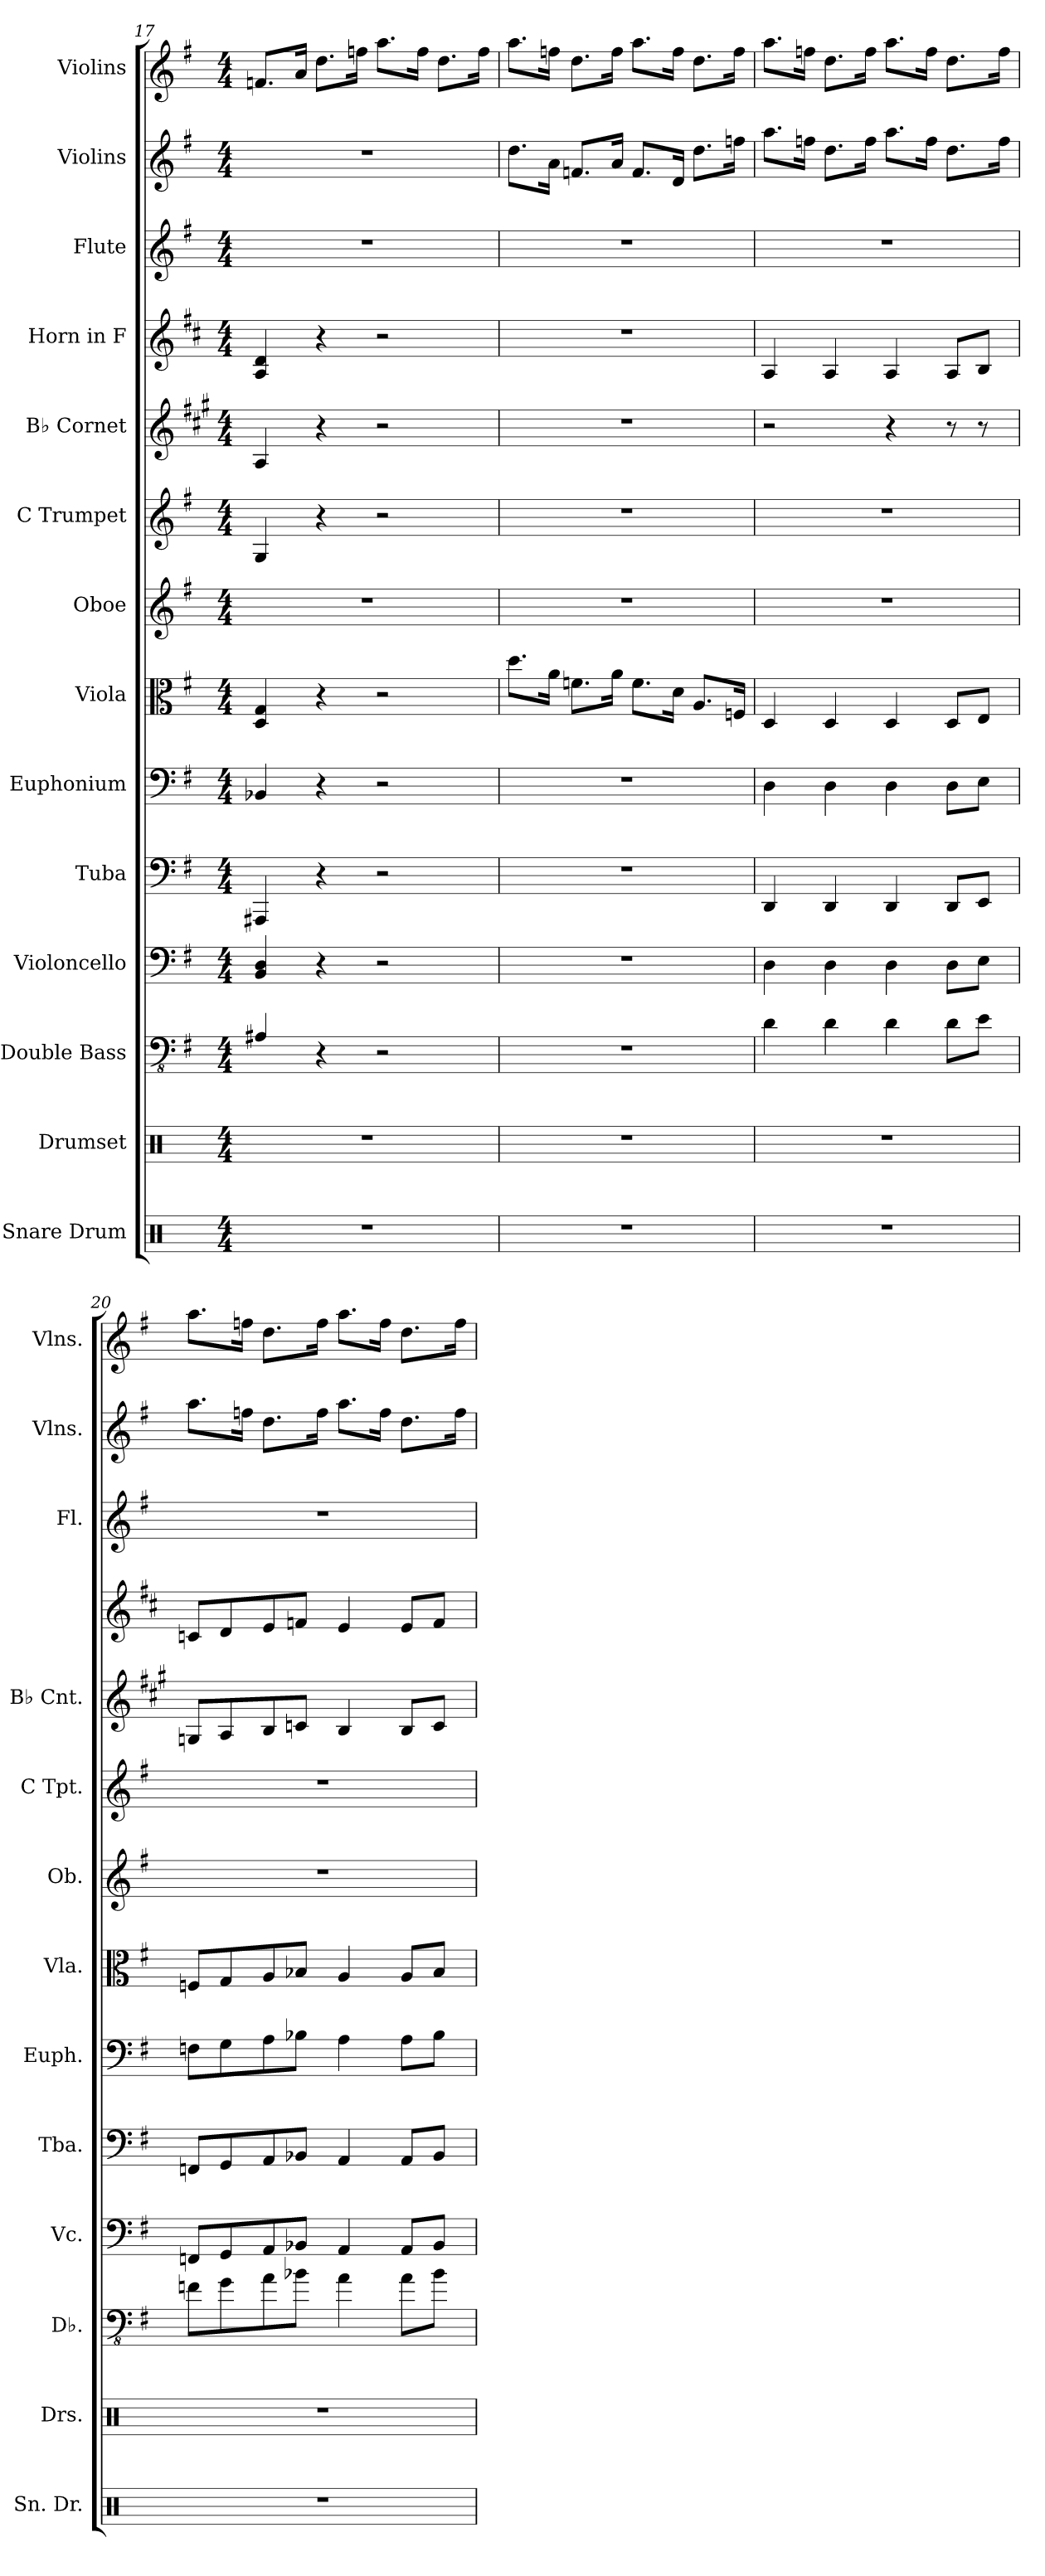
**kern	**kern	**kern	**kern	**kern	**kern	**kern	**kern	**kern	**kern	**kern	**kern	**kern	**kern
*part14	*part13	*part12	*part11	*part10	*part9	*part8	*part7	*part6	*part5	*part4	*part3	*part2	*part1
*staff14	*staff13	*staff12	*staff11	*staff10	*staff9	*staff8	*staff7	*staff6	*staff5	*staff4	*staff3	*staff2	*staff1
*I"Snare Drum	*I"Drumset	*I"Double Bass	*I"Violoncello	*I"Tuba	*I"Euphonium	*I"Viola	*I"Oboe	*I"C Trumpet	*I"B♭ Cornet	*I"Horn in F	*I"Flute	*I"Violins	*I"Violins
*I'Sn. Dr.	*I'Drs.	*I'Db.	*I'Vc.	*I'Tba.	*I'Euph.	*I'Vla.	*I'Ob.	*I'C Tpt.	*I'B♭ Cnt.	*	*I'Fl.	*I'Vlns.	*I'Vlns.
*clefX	*clefX	*clefFv4	*clefF4	*clefF4	*clefF4	*clefC3	*clefG2	*clefG2	*clefG2	*clefG2	*clefG2	*clefG2	*clefG2
*	*	*ITrd7c12	*	*	*	*	*	*	*ITrd1c2	*ITrd4c7	*	*	*
*k[]	*k[]	*k[f#]	*k[f#]	*k[f#]	*k[f#]	*k[f#]	*k[f#]	*k[f#]	*k[f#]	*k[f#]	*k[f#]	*k[f#]	*k[f#]
*M4/4	*M4/4	*M4/4	*M4/4	*M4/4	*M4/4	*M4/4	*M4/4	*M4/4	*M4/4	*M4/4	*M4/4	*M4/4	*M4/4
=17	=17	=17	=17	=17	=17	=17	=17	=17	=17	=17	=17	=17	=17
1r	1r	4AAA#X/	4BB/ 4D/	4AAA#X/	4BB-X/	4D/ 4G/	1r	4G/	4G/	4D/ 4G/	1r	1r	8.fn/L
.	.	.	.	.	.	.	.	.	.	.	.	.	16a/Jk
.	.	4r	4r	4r	4r	4r	.	4r	4r	4r	.	.	8.dd\L
.	.	.	.	.	.	.	.	.	.	.	.	.	16ffn\Jk
.	.	2r	2r	2r	2r	2r	.	2r	2r	2r	.	.	8.aa\L
.	.	.	.	.	.	.	.	.	.	.	.	.	16ff\Jk
.	.	.	.	.	.	.	.	.	.	.	.	.	8.dd\L
.	.	.	.	.	.	.	.	.	.	.	.	.	16ff\Jk
=18	=18	=18	=18	=18	=18	=18	=18	=18	=18	=18	=18	=18	=18
1r	1r	1r	1r	1r	1r	8.dd\L	1r	1r	1r	1r	1r	8.dd\L	8.aa\L
.	.	.	.	.	.	16a\Jk	.	.	.	.	.	16a\Jk	16ffn\Jk
.	.	.	.	.	.	8.fn\L	.	.	.	.	.	8.fn/L	8.dd\L
.	.	.	.	.	.	16a\Jk	.	.	.	.	.	16a/Jk	16ff\Jk
.	.	.	.	.	.	8.f\L	.	.	.	.	.	8.f/L	8.aa\L
.	.	.	.	.	.	16d\Jk	.	.	.	.	.	16d/Jk	16ff\Jk
.	.	.	.	.	.	8.A/L	.	.	.	.	.	8.dd\L	8.dd\L
.	.	.	.	.	.	16Fn/Jk	.	.	.	.	.	16ffn\Jk	16ff\Jk
!!LO:PB:g=z
=19	=19	=19	=19	=19	=19	=19	=19	=19	=19	=19	=19	=19	=19
1r	1r	4DD\	4D\	4DD/	4D\	4D/	1r	1r	2r	4D/	1r	8.aa\L	8.aa\L
.	.	.	.	.	.	.	.	.	.	.	.	16ffn\Jk	16ffn\Jk
.	.	4DD\	4D\	4DD/	4D\	4D/	.	.	.	4D/	.	8.dd\L	8.dd\L
.	.	.	.	.	.	.	.	.	.	.	.	16ff\Jk	16ff\Jk
.	.	4DD\	4D\	4DD/	4D\	4D/	.	.	4r	4D/	.	8.aa\L	8.aa\L
.	.	.	.	.	.	.	.	.	.	.	.	16ff\Jk	16ff\Jk
.	.	8DD\L	8D\L	8DD/L	8D\L	8D/L	.	.	8r	8D/L	.	8.dd\L	8.dd\L
.	.	8EE\J	8E\J	8EE/J	8E\J	8E/J	.	.	8r	8E/J	.	.	.
.	.	.	.	.	.	.	.	.	.	.	.	16ff\Jk	16ff\Jk
=20	=20	=20	=20	=20	=20	=20	=20	=20	=20	=20	=20	=20	=20
1r	1r	8FFn\L	8FFn/L	8FFn/L	8Fn\L	8Fn/L	1r	1r	8Fn/L	8Fn/L	1r	8.aa\L	8.aa\L
.	.	8GG\	8GG/	8GG/	8G\	8G/	.	.	8G/	8G/	.	.	.
.	.	.	.	.	.	.	.	.	.	.	.	16ffn\Jk	16ffn\Jk
.	.	8AA\	8AA/	8AA/	8A\	8A/	.	.	8A/	8A/	.	8.dd\L	8.dd\L
.	.	8BB-X\J	8BB-X/J	8BB-X/J	8B-X\J	8B-X/J	.	.	8B-X/J	8B-X/J	.	.	.
.	.	.	.	.	.	.	.	.	.	.	.	16ff\Jk	16ff\Jk
.	.	4AA\	4AA/	4AA/	4A\	4A/	.	.	4A/	4A/	.	8.aa\L	8.aa\L
.	.	.	.	.	.	.	.	.	.	.	.	16ff\Jk	16ff\Jk
.	.	8AA\L	8AA/L	8AA/L	8A\L	8A/L	.	.	8A/L	8A/L	.	8.dd\L	8.dd\L
.	.	8BB-\J	8BB-/J	8BB-/J	8B-\J	8B-/J	.	.	8B-/J	8B-/J	.	.	.
.	.	.	.	.	.	.	.	.	.	.	.	16ff\Jk	16ff\Jk
=	=	=	=	=	=	=	=	=	=	=	=	=	=
*-	*-	*-	*-	*-	*-	*-	*-	*-	*-	*-	*-	*-	*-
